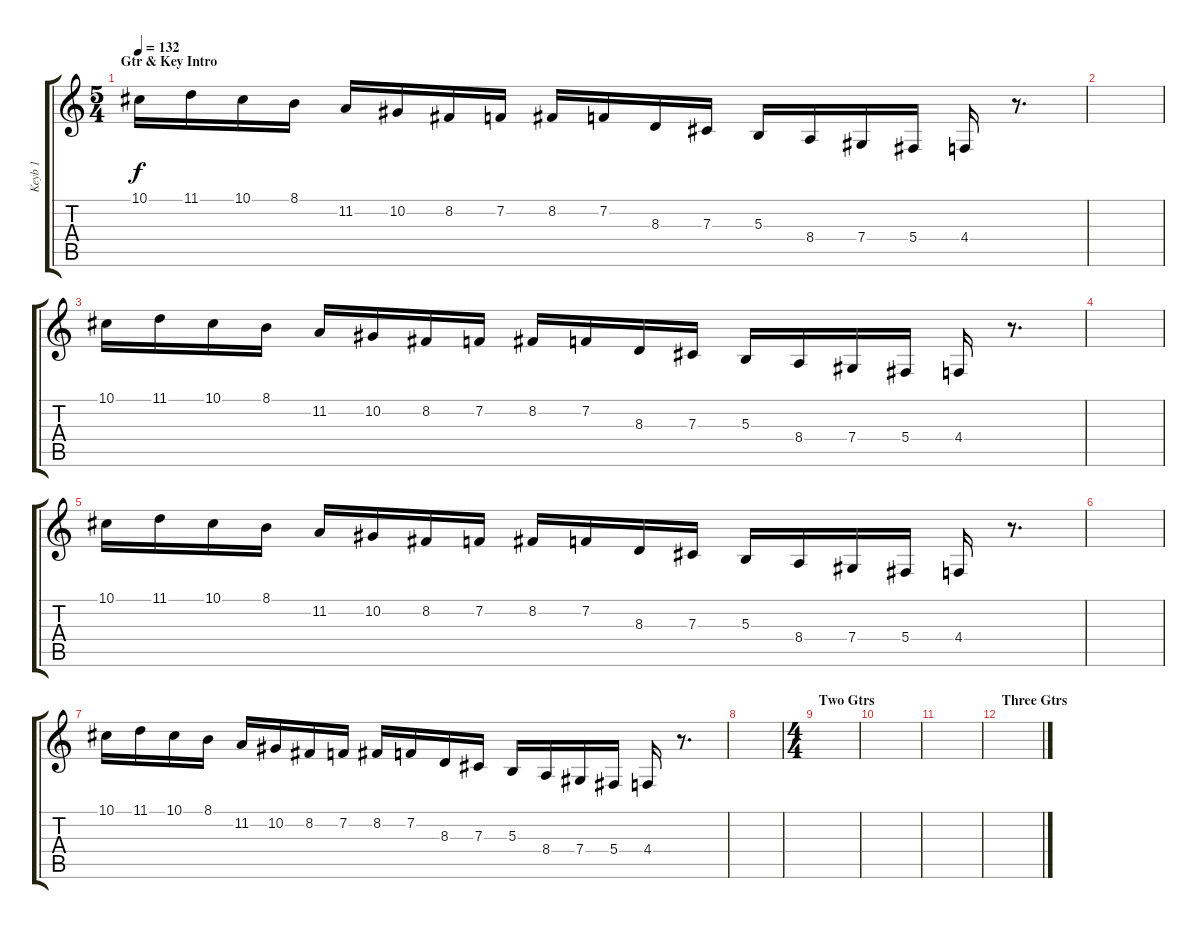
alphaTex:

\track ("Keyb 1" "Keyb 1") {instrument harpsichord}
\staff {score tabs}
\tuning (Eb4 Bb3 Gb3 Db3 Ab2 Eb2) {hide}
\ts (5 4)
\section ("" "Gtr & Key Intro")
\tempo 132
\clef g2
\ks c
10.1.16{dy f instrument harpsichord} 11.1.16 10.1.16 8.1.16 11.2.16 10.2.16 8.2.16 7.2.16 8.2.16 7.2.16 8.3.16 7.3.16 5.3.16 8.4.16 7.4.16 5.4.16 4.4.16 r.8{d} |
|
10.1.16 11.1.16 10.1.16 8.1.16 11.2.16 10.2.16 8.2.16 7.2.16 8.2.16 7.2.16 8.3.16 7.3.16 5.3.16 8.4.16 7.4.16 5.4.16 4.4.16 r.8{d} |
|
10.1.16 11.1.16 10.1.16 8.1.16 11.2.16 10.2.16 8.2.16 7.2.16 8.2.16 7.2.16 8.3.16 7.3.16 5.3.16 8.4.16 7.4.16 5.4.16 4.4.16 r.8{d} |
|
10.1.16 11.1.16 10.1.16 8.1.16 11.2.16 10.2.16 8.2.16 7.2.16 8.2.16 7.2.16 8.3.16 7.3.16 5.3.16 8.4.16 7.4.16 5.4.16 4.4.16 r.8{d} |
|
\ts (4 4)
\section ("" "Two Gtrs")
|
|
|
\section ("" "Three Gtrs")
